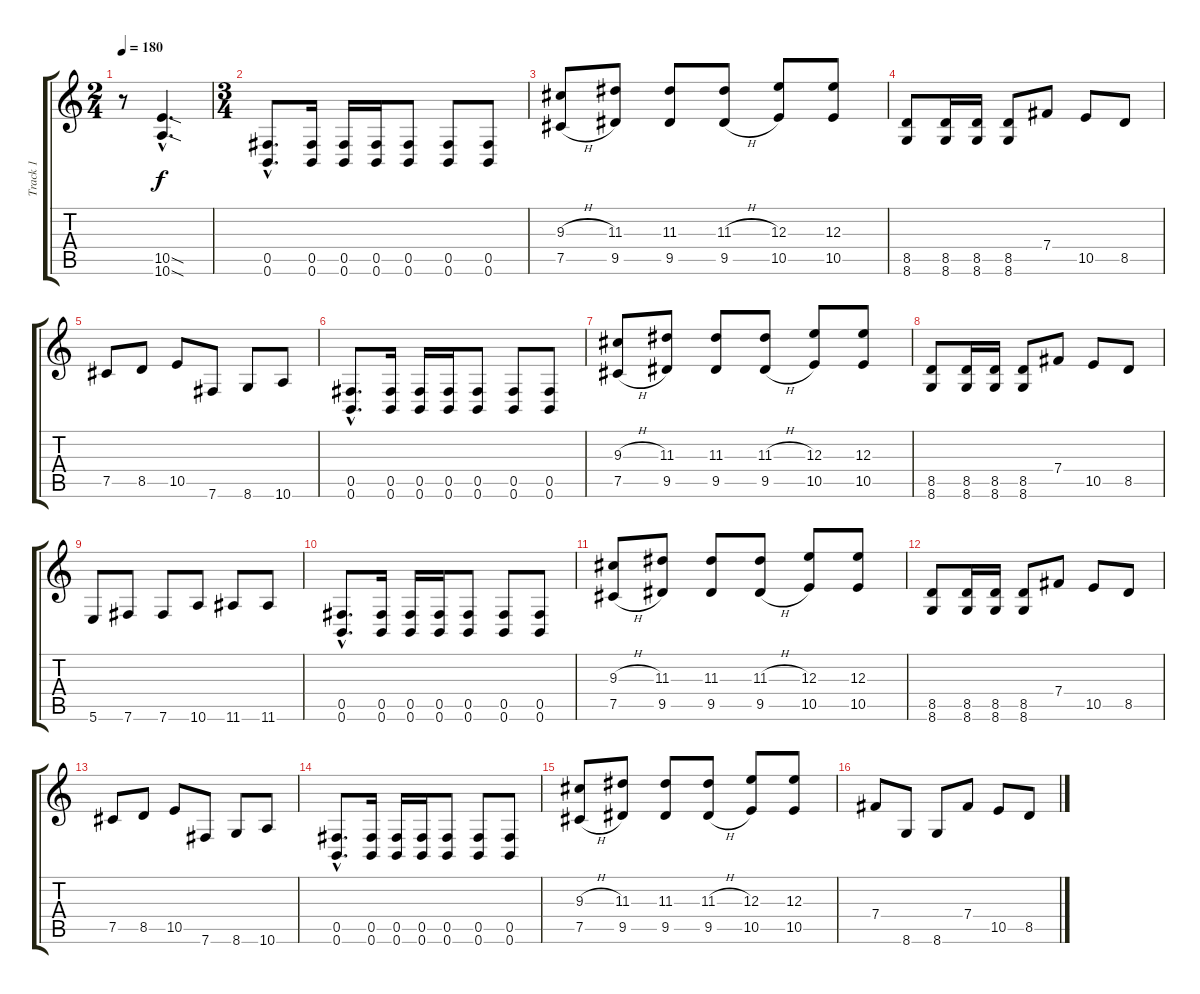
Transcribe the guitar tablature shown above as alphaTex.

\track ("Track 1" "Track 1") {instrument distortionguitar}
\staff {score tabs}
\tuning (Db4 Ab3 E3 B2 Gb2 B1) {hide}
\ts (2 4)
\tempo 180
\clef g2
\ks c
r.8{dy f instrument distortionguitar} (10.5{sod hac} 10.6{sod hac}).4{d} |
\ts (3 4)
(0.5{hac} 0.6{hac}).8{d} (0.5 0.6).16 (0.5 0.6).16 (0.5 0.6).16 (0.5 0.6).8 (0.5 0.6).8 (0.5 0.6).8 |
(9.3{h} 7.5{h}).8 (11.3 9.5).8 (11.3 9.5).8 (11.3{h} 9.5{h}).8 (12.3 10.5).8 (12.3 10.5).8 |
(8.5 8.6).8 (8.5 8.6).16 (8.5 8.6).16 (8.5 8.6).8 7.4.8 10.5.8 8.5.8 |
7.5.8 8.5.8 10.5.8 7.6.8 8.6.8 10.6.8 |
(0.5{hac} 0.6{hac}).8{d} (0.5 0.6).16 (0.5 0.6).16 (0.5 0.6).16 (0.5 0.6).8 (0.5 0.6).8 (0.5 0.6).8 |
(9.3{h} 7.5{h}).8 (11.3 9.5).8 (11.3 9.5).8 (11.3{h} 9.5{h}).8 (12.3 10.5).8 (12.3 10.5).8 |
(8.5 8.6).8 (8.5 8.6).16 (8.5 8.6).16 (8.5 8.6).8 7.4.8 10.5.8 8.5.8 |
5.6.8 7.6.8 7.6.8 10.6.8 11.6.8 11.6.8 |
(0.5{hac} 0.6{hac}).8{d} (0.5 0.6).16 (0.5 0.6).16 (0.5 0.6).16 (0.5 0.6).8 (0.5 0.6).8 (0.5 0.6).8 |
(9.3{h} 7.5{h}).8 (11.3 9.5).8 (11.3 9.5).8 (11.3{h} 9.5{h}).8 (12.3 10.5).8 (12.3 10.5).8 |
(8.5 8.6).8 (8.5 8.6).16 (8.5 8.6).16 (8.5 8.6).8 7.4.8 10.5.8 8.5.8 |
7.5.8 8.5.8 10.5.8 7.6.8 8.6.8 10.6.8 |
(0.5{hac} 0.6{hac}).8{d} (0.5 0.6).16 (0.5 0.6).16 (0.5 0.6).16 (0.5 0.6).8 (0.5 0.6).8 (0.5 0.6).8 |
(9.3{h} 7.5{h}).8 (11.3 9.5).8 (11.3 9.5).8 (11.3{h} 9.5{h}).8 (12.3 10.5).8 (12.3 10.5).8 |
7.4.8 8.6.8 8.6.8 7.4.8 10.5.8 8.5.8
